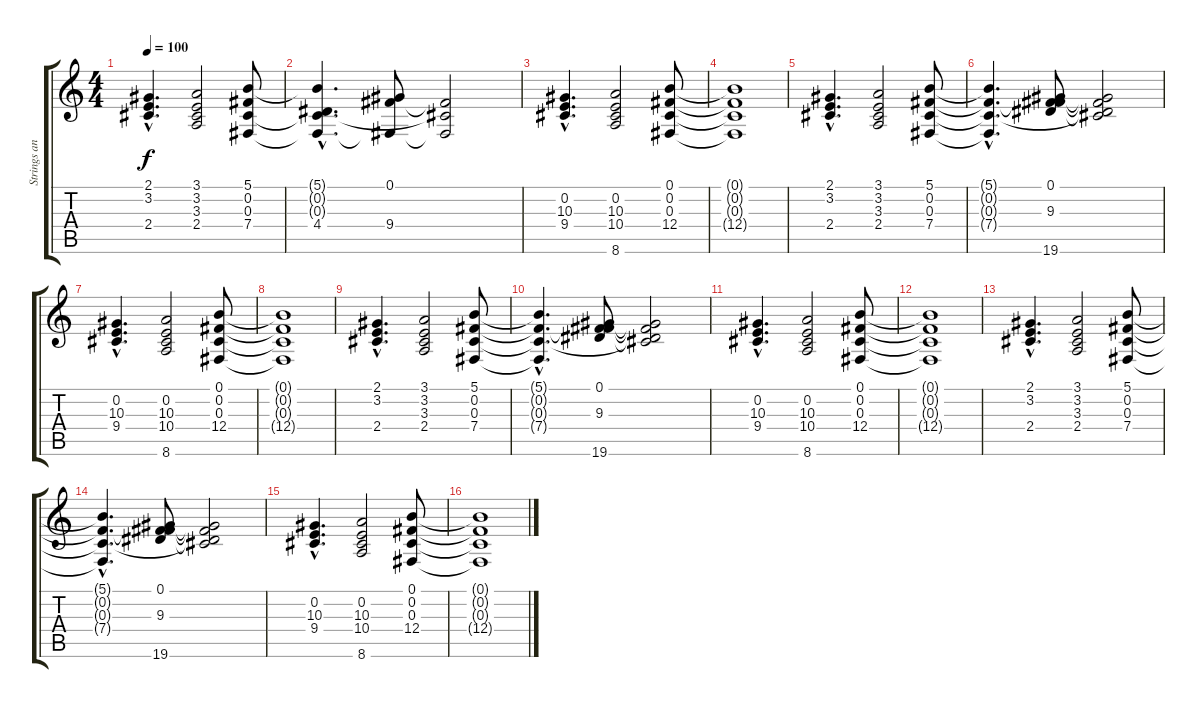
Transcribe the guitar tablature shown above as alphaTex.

\track ("Strings and Additional Pads" "Strings an") {instrument musicbox}
\staff {score tabs}
\tuning (Gb4 Db4 Gb3 B3 Gb3 Db3) {hide}
\ts (4 4)
\tempo 100
\clef g2
\ks c
(2.1{hac} 3.2{hac} 2.4{hac}).4{d dy f balance 8 instrument pad2warm} (3.1 3.2 3.3 2.4).2 (5.1 0.2 0.3 7.4).8 |
(5.1{hac t} 0.2{hac t} 0.3{hac t} 4.4{hac}).4{d} (0.1 0.3{t} 9.4).8 (0.1{t} 0.2{t} 0.3{t}).2 |
(0.2{hac} 10.3{hac} 9.4{hac}).4{d volume 11 balance 8 instrument pad5bowed} (0.2 10.3 10.4 8.6).2 (0.1 0.2 0.3 12.4).8 |
(0.1{t} 0.2{t} 0.3{t} 12.4{t}).1 |
(2.1{hac} 3.2{hac} 2.4{hac}).4{d balance 8 instrument pad2warm} (3.1 3.2 3.3 2.4).2 (5.1 0.2 0.3 7.4).8 |
(5.1{hac t} 0.2{hac t} 0.3{hac t} 7.4{hac t}).4{d} (0.1 9.3 7.4{t} 19.6).8 (0.1{t} 0.2{t} 9.3{t} 19.6{t}).2 |
(0.2{hac} 10.3{hac} 9.4{hac}).4{d volume 11 balance 8 instrument pad5bowed} (0.2 10.3 10.4 8.6).2 (0.1 0.2 0.3 12.4).8 |
(0.1{t} 0.2{t} 0.3{t} 12.4{t}).1 |
(2.1{hac} 3.2{hac} 2.4{hac}).4{d balance 8 instrument pad2warm} (3.1 3.2 3.3 2.4).2 (5.1 0.2 0.3 7.4).8 |
(5.1{hac t} 0.2{hac t} 0.3{hac t} 7.4{hac t}).4{d} (0.1 9.3 7.4{t} 19.6).8 (0.1{t} 0.2{t} 9.3{t} 19.6{t}).2 |
(0.2{hac} 10.3{hac} 9.4{hac}).4{d volume 11 balance 8 instrument pad5bowed} (0.2 10.3 10.4 8.6).2 (0.1 0.2 0.3 12.4).8 |
(0.1{t} 0.2{t} 0.3{t} 12.4{t}).1 |
(2.1{hac} 3.2{hac} 2.4{hac}).4{d balance 8 instrument pad2warm} (3.1 3.2 3.3 2.4).2 (5.1 0.2 0.3 7.4).8 |
(5.1{hac t} 0.2{hac t} 0.3{hac t} 7.4{hac t}).4{d} (0.1 9.3 7.4{t} 19.6).8 (0.1{t} 0.2{t} 9.3{t} 19.6{t}).2 |
(0.2{hac} 10.3{hac} 9.4{hac}).4{d volume 11 balance 8 instrument pad5bowed} (0.2 10.3 10.4 8.6).2 (0.1 0.2 0.3 12.4).8 |
(0.1{t} 0.2{t} 0.3{t} 12.4{t}).1
